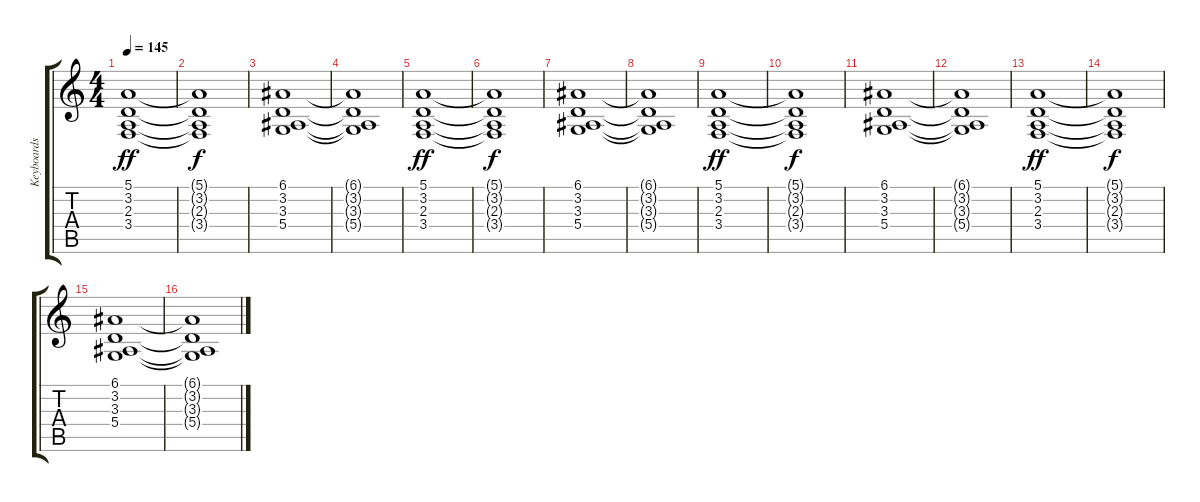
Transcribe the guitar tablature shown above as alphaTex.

\track ("Keyboards 1" "Keyboards ") {instrument electricpiano1}
\staff {score tabs}
\tuning (E4 B3 G3 D3 A2 D2) {hide}
\ts (4 4)
\tempo 145
\clef g2
\ks c
(5.1 3.2 2.3 3.4).1{dy ff} |
(5.1{t} 3.2{t} 2.3{t} 3.4{t}).1{dy f} |
(6.1 3.2 3.3 5.4).1 |
(6.1{t} 3.2{t} 3.3{t} 5.4{t}).1 |
(5.1 3.2 2.3 3.4).1{dy ff} |
(5.1{t} 3.2{t} 2.3{t} 3.4{t}).1{dy f} |
(6.1 3.2 3.3 5.4).1 |
(6.1{t} 3.2{t} 3.3{t} 5.4{t}).1 |
(5.1 3.2 2.3 3.4).1{dy ff} |
(5.1{t} 3.2{t} 2.3{t} 3.4{t}).1{dy f} |
(6.1 3.2 3.3 5.4).1 |
(6.1{t} 3.2{t} 3.3{t} 5.4{t}).1 |
(5.1 3.2 2.3 3.4).1{dy ff} |
(5.1{t} 3.2{t} 2.3{t} 3.4{t}).1{dy f} |
(6.1 3.2 3.3 5.4).1 |
(6.1{t} 3.2{t} 3.3{t} 5.4{t}).1
